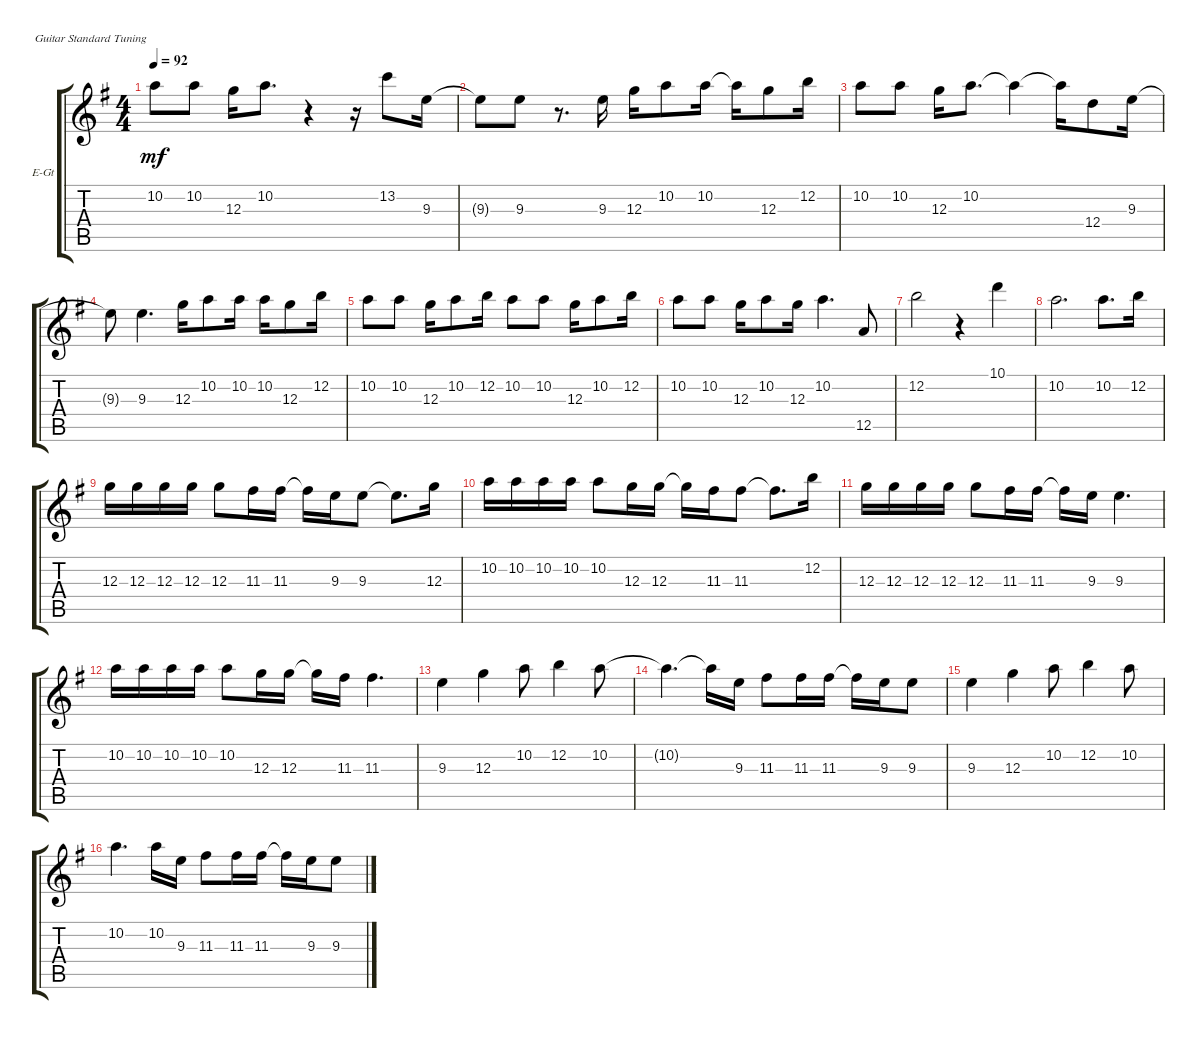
\defaultSystemsLayout 4
\bracketExtendMode groupsimilarinstruments
\firstSystemTrackNameOrientation horizontal
\otherSystemsTrackNameOrientation horizontal
\track ("Electric Guitar" "E-Gt") {instrument overdrivenguitar}
\staff {score tabs}
\tuning (E4 B3 G3 D3 A2 E2)
\ts (4 4)
\tempo 92
\clef g2
\ks g
10.2.8{dy mf} 10.2.8 12.3.16 10.2.8{d} r.4 r.16 13.2.8 9.3.16 |
9.3{t}.8 9.3.8 r.8{d} 9.3.16 12.3.16 10.2.8 10.2.16 10.2{t}.16 12.3.8 12.2.16 |
10.2.8 10.2.8 12.3.16 10.2.8{d} 10.2{t}.4 10.2{t}.16 12.4.8 9.3.16 |
9.3{t}.8 9.3.4{d} 12.3.16 10.2.8 10.2.16 10.2.16 12.3.8 12.2.16 |
10.2.8 10.2.8 12.3.16 10.2.8 12.2.16 10.2.8 10.2.8 12.3.16 10.2.8 12.2.16 |
10.2.8 10.2.8 12.3.16 10.2.8 12.3.16 10.2.4{d} 12.5.8 |
12.2.2 r.4 10.1.4 |
10.2.2{d} 10.2.8{d} 12.2.16 |
12.3.16 12.3.16 12.3.16 12.3.16 12.3.8 11.3.16 11.3.16 11.3{t}.16 9.3.16 9.3.8 9.3{t}.8{d} 12.3.16 |
10.2.16 10.2.16 10.2.16 10.2.16 10.2.8 12.3.16 12.3.16 12.3{t}.16 11.3.16 11.3.8 11.3{t}.8{d} 12.2.16 |
12.3.16 12.3.16 12.3.16 12.3.16 12.3.8 11.3.16 11.3.16 11.3{t}.16 9.3.16 9.3.4{d} |
10.2.16 10.2.16 10.2.16 10.2.16 10.2.8 12.3.16 12.3.16 12.3{t}.16 11.3.16 11.3.4{d} |
9.3.4 12.3.4 10.2.8 12.2.4 10.2.8 |
10.2{t}.4{d} 10.2{t}.16 9.3.16 11.3.8 11.3.16 11.3.16 11.3{t}.16 9.3.16 9.3.8 |
9.3.4 12.3.4 10.2.8 12.2.4 10.2.8 |
10.2.4{d} 10.2.16 9.3.16 11.3.8 11.3.16 11.3.16 11.3{t}.16 9.3.16 9.3.8
